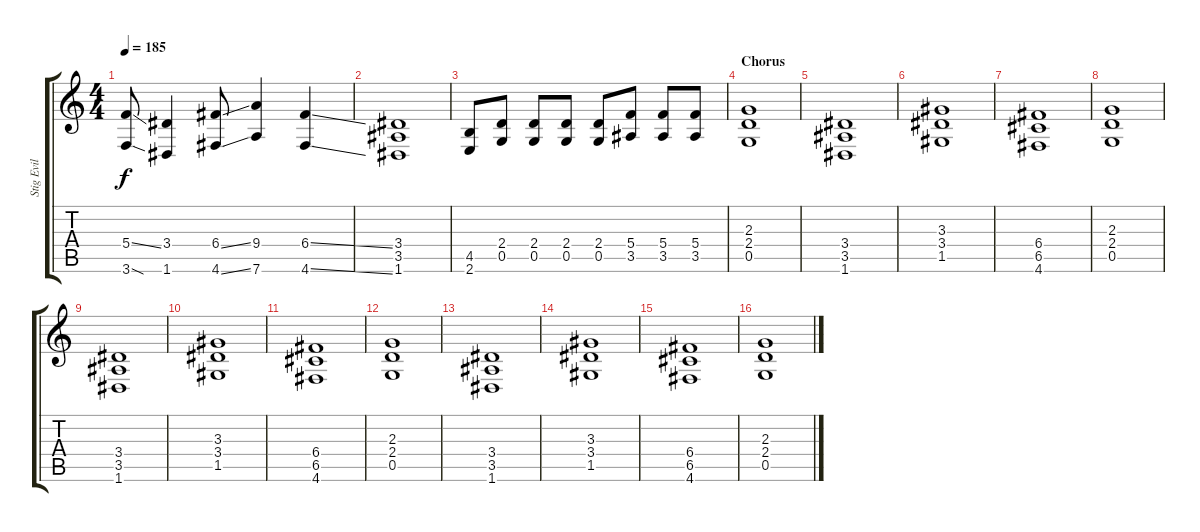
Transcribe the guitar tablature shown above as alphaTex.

\track ("Stig Evil - Guitar" "Stig Evil ") {instrument overdrivenguitar}
\staff {score tabs}
\tuning (D4 A3 F3 C3 G2 D2) {hide}
\ts (4 4)
\tempo 185
\clef g2
\ks c
(5.4{ss} 3.6{sod}).8{dy f} (3.4 1.6).4 (6.4{ss} 4.6{ss}).8 (9.4 7.6).4 (6.4{ss} 4.6{ss}).4 |
(3.4 3.5 1.6).1 |
(4.5 2.6).8 (2.4 0.5).8 (2.4 0.5).8 (2.4 0.5).8 (2.4 0.5).8 (5.4 3.5).8 (5.4 3.5).8 (5.4 3.5).8 |
\section ("" "Chorus")
(2.3 2.4 0.5).1{volume 10 balance 8 instrument overdrivenguitar} |
(3.4 3.5 1.6).1 |
(3.3 3.4 1.5).1 |
(6.4 6.5 4.6).1 |
(2.3 2.4 0.5).1 |
(3.4 3.5 1.6).1 |
(3.3 3.4 1.5).1 |
(6.4 6.5 4.6).1 |
(2.3 2.4 0.5).1 |
(3.4 3.5 1.6).1 |
(3.3 3.4 1.5).1 |
(6.4 6.5 4.6).1 |
(2.3 2.4 0.5).1
